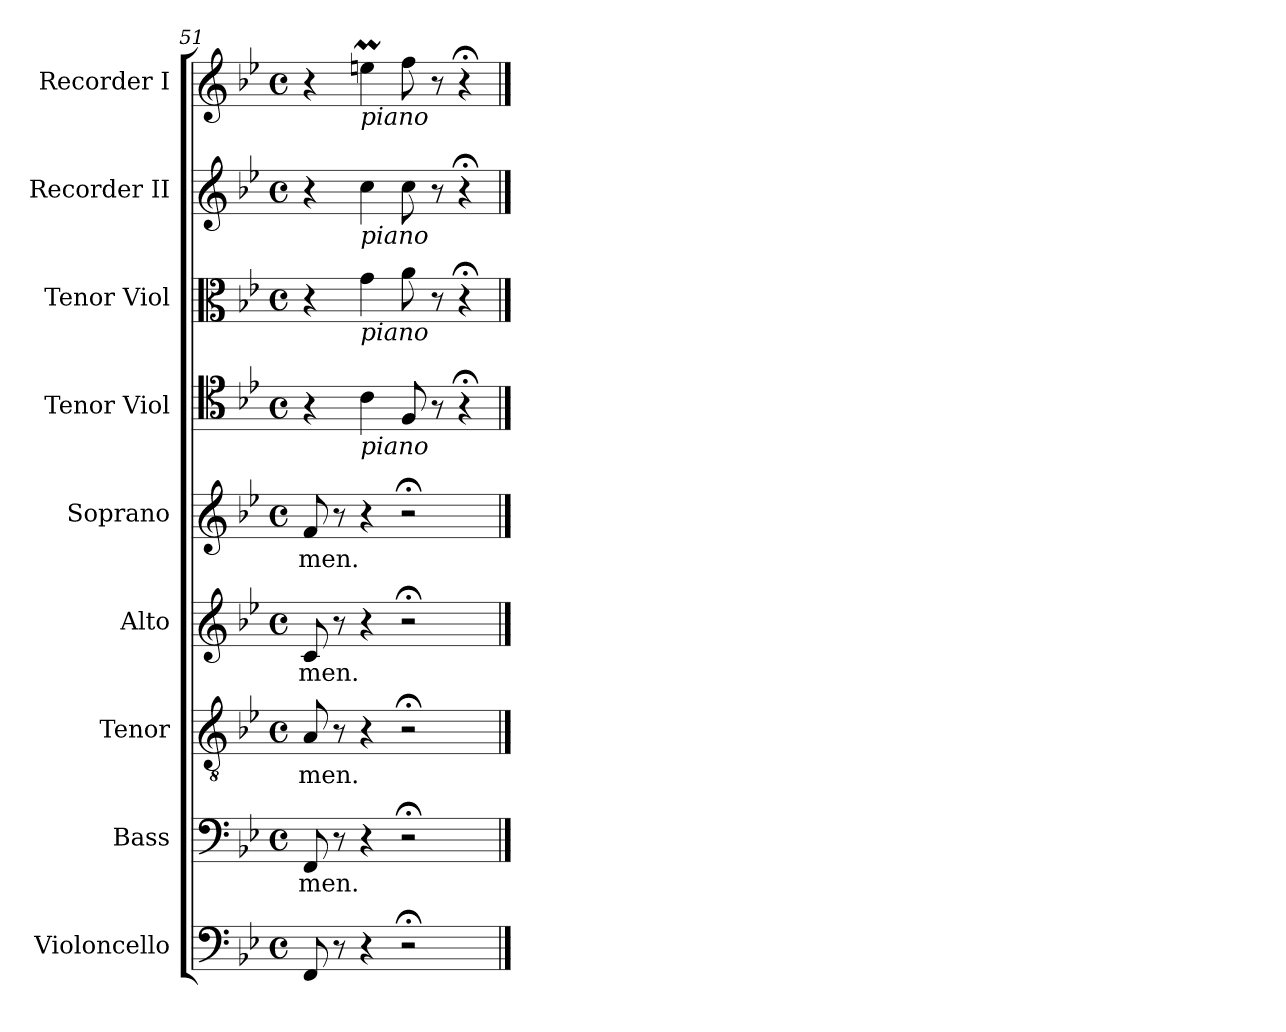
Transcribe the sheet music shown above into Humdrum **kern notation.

**kern	**kern	**text	**kern	**text	**kern	**text	**kern	**text	**kern	**kern	**kern	**kern
*part9	*part8	*part8	*part7	*part7	*part6	*part6	*part5	*part5	*part4	*part3	*part2	*part1
*staff9	*staff8	*staff8	*staff7	*staff7	*staff6	*staff6	*staff5	*staff5	*staff4	*staff3	*staff2	*staff1
*I"Violoncello	*I"Bass	*	*I"Tenor	*	*I"Alto	*	*I"Soprano	*	*I"Tenor Viol	*I"Tenor Viol	*I"Recorder II	*I"Recorder I
*clefF4	*clefF4	*	*clefGv2	*	*clefG2	*	*clefG2	*	*clefC4	*clefC3	*clefG2	*clefG2
*	*	*	*ITrd7c12	*	*	*	*	*	*	*	*	*
*k[b-e-]	*k[b-e-]	*	*k[b-e-]	*	*k[b-e-]	*	*k[b-e-]	*	*k[b-e-]	*k[b-e-]	*k[b-e-]	*k[b-e-]
*B-:	*B-:	*	*B-:	*	*B-:	*	*B-:	*	*B-:	*B-:	*B-:	*B-:
*M4/4	*M4/4	*	*M4/4	*	*M4/4	*	*M4/4	*	*M4/4	*M4/4	*M4/4	*M4/4
*met(c)	*met(c)	*	*met(c)	*	*met(c)	*	*met(c)	*	*met(c)	*met(c)	*met(c)	*met(c)
=51	=51	=51	=51	=51	=51	=51	=51	=51	=51	=51	=51	=51
!	!	!LO:LY:b:color=#000000	!	!	!	!	!	!	!	!	!	!
!	!	!	!	!LO:LY:b:color=#000000	!	!	!	!	!	!	!	!
!	!	!	!	!	!	!LO:LY:b:color=#000000	!	!	!	!	!	!
!	!	!	!	!	!	!	!	!LO:LY:b:color=#000000	!	!	!	!
8FFi/	8FFi/	-men.	8AAi/	-men.	8ci/	-men.	8fi/	-men.	4r	4r	4r	4r
8r	8r	.	8r	.	8r	.	8r	.	.	.	.	.
!	!	!	!	!	!	!	!	!	!	!	!	!LO:TX:b:i:t=piano
!	!	!	!	!	!	!	!	!	!	!	!LO:TX:b:i:t=piano	!
!	!	!	!	!	!	!	!	!	!	!LO:TX:b:i:t=piano	!	!
!	!	!	!	!	!	!	!	!	!LO:TX:b:i:t=piano	!	!	!
4r	4r	.	4r	.	4r	.	4r	.	4ci\	4gi\	4cci\	4eenmi\
2r;	2r;	.	2r;	.	2r;	.	2r;	.	8Fi/	8ai\	8cci\	8ffi\
.	.	.	.	.	.	.	.	.	8r	8r	8r	8r
.	.	.	.	.	.	.	.	.	4r;	4r;	4r;	4r;
==	==	==	==	==	==	==	==	==	==	==	==	==
*-	*-	*-	*-	*-	*-	*-	*-	*-	*-	*-	*-	*-
